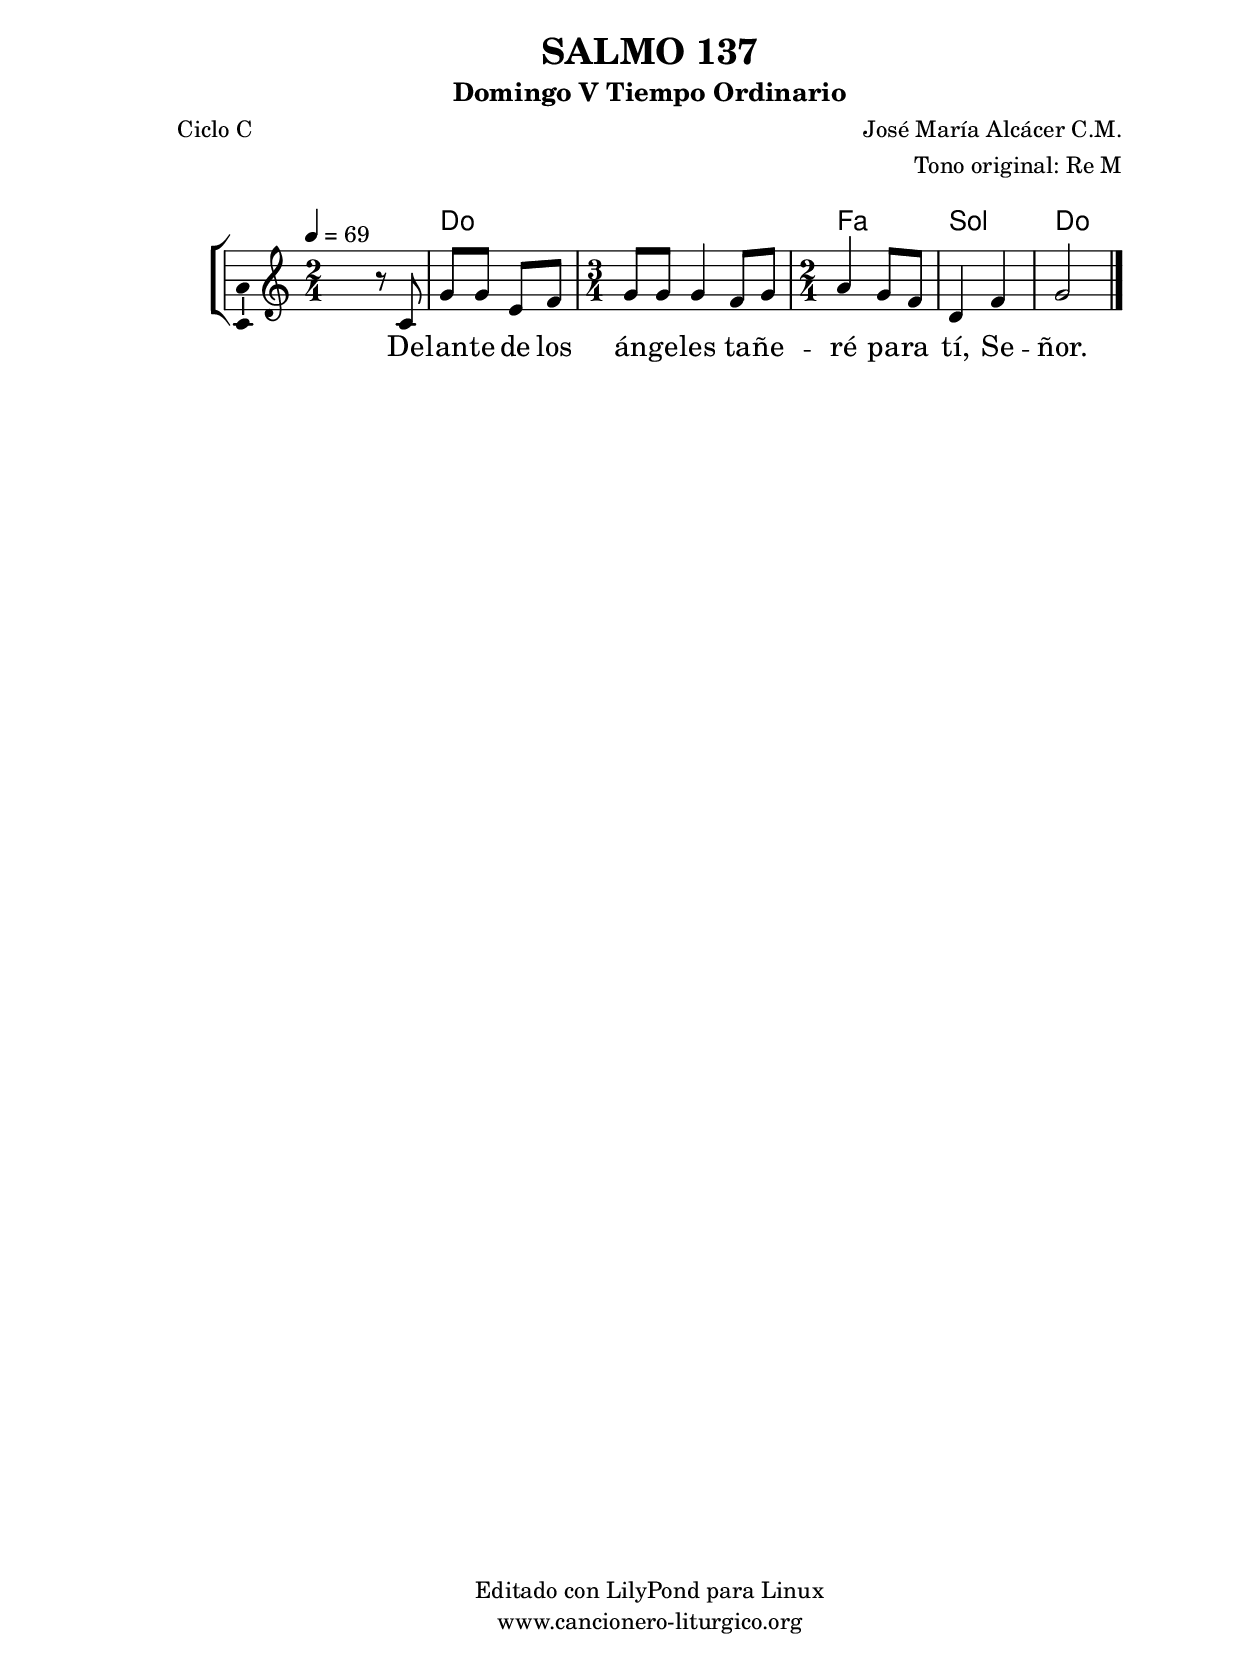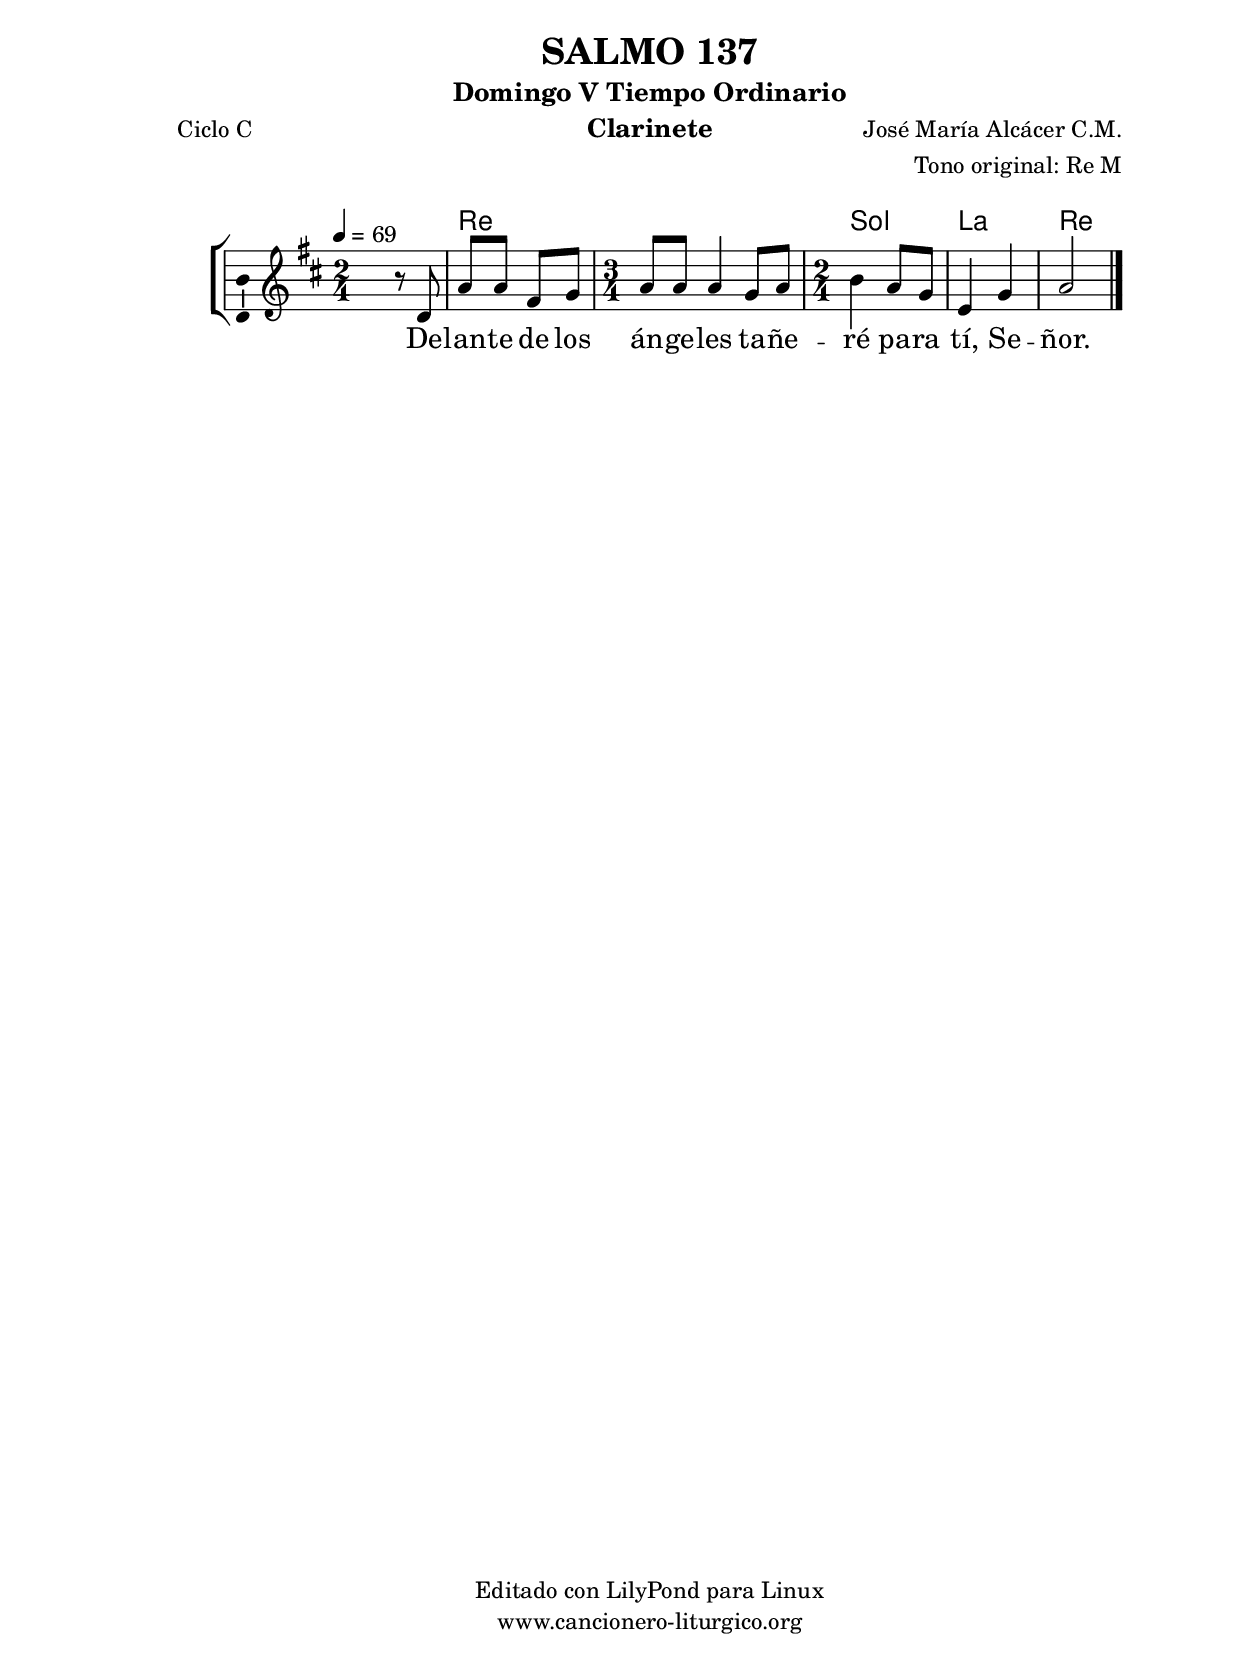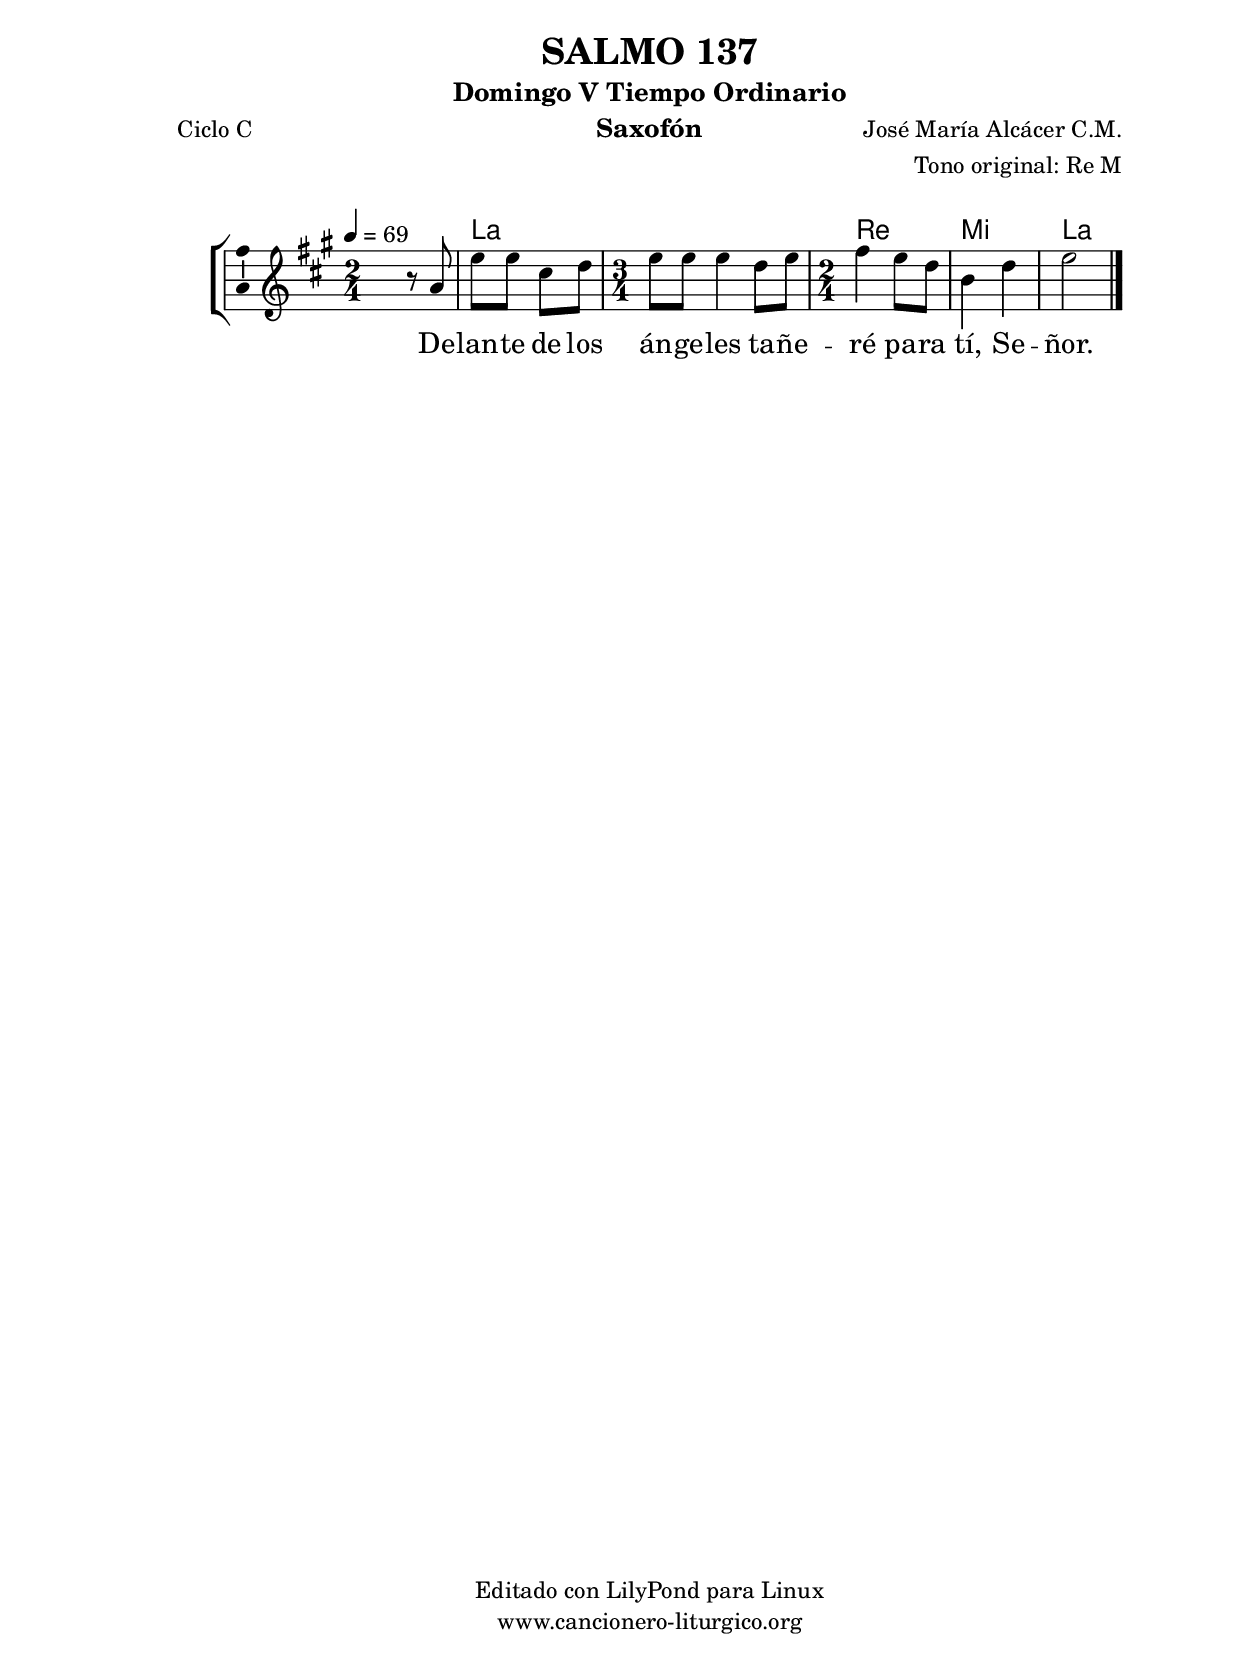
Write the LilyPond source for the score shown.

%
%para convertir .midi en .wav:
%timidity filename.midi -Ow -o finename.wav
%
%
%Para convertir de .wav a .mp3:
%lame -h -m j filename.wav
%
%
%para escuchar el midi:
%timidity nombrefichero.midi
%


%versión de lilypond para la que se ha escrito esta partitura:
\version "2.16.0"

	%Tamaño papel
	#(set-default-paper-size "a4")
	%Tamaño partitura
	#(set-global-staff-size 20)
	%No responde al pulsar sobre una nota
	#(ly:set-option 'point-and-click #f)

%parámetros del encabezamiento:
\header {
	title = "SALMO 137"
	subtitle = "Domingo V Tiempo Ordinario"
	composer = "José María Alcácer C.M."
	poet = "Ciclo C"
	meter = ""
	arranger = "Tono original: Re M"
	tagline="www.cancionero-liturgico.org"
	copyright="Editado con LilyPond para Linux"
	}

%parámetros asociados al papel:
\paper  {
	oddHeaderMarkup = \markup {\fill-line { \on-the-fly #not-first-page \fromproperty #'header:title \on-the-fly #not-first-page \fromproperty #'header:composer }}
	evenHeaderMarkup = \markup {\fill-line { \fromproperty #'header:composer \fromproperty #'header:title }}
	#(set-paper-size "a4")
	print-page-number = ##f
	first-page-number = 1
	print-first-page-number = ##f
%	head-separation = 3.0 \cm
	top-margin = 2.0 \cm
	bottom-margin = 0.5\cm
%%%	bottom-margin = -1.0\cm
	left-margin = 3.0 \cm
	line-width = 16.0 \cm 
	indent = 8\mm
	interscoreline = 2.\mm
	between-system-space = 15\mm
%	para que las partituras no llenen la hoja:
	ragged-bottom = ##t
%	idem para la última hoja:
	ragged-last-bottom = ##f
%	para que las partituras llenen el ancho del papel:
	ragged-last = ##f
	after-title-space = 2.5 \cm
%page-count=1
%system-count=8

	%Flexible Vertical Spacing
%	markup-markup-spacing =
%	#'((basic-distance . 15) (minimum-distance . 15) (padding . 3))
	markup-system-spacing =
	#'((basic-distance . 15) (minimum-distance . 15) (padding . 3))
	system-system-spacing =
	#'((basic-distance . 15) (minimum-distance . 15) (padding . 3))
	score-system-spacing =
	#'((basic-distance . 15) (minimum-distance . 15) (padding . 5))
%	top-system-spacing = % header
%	#'((basic-distance . 8) (minimum-distance . 0) (padding . 3))
%	top-markup-spacing =
%	#'((basic-distance . 20) (minimum-distance . 20) (padding . 3))
	last-bottom-spacing = % footer
	#'((basic-distance . 5) (minimum-distance . 5) (padding . 3))
%	score-markup-spacing =
%	#'((basic-distance . 16) (minimum-distance . 13) (padding . 3))

	}


%parámetros que afectan a toda la partitura:
global =  {
	%clave de sol (G):
	\clef G
	%armadura:
	\transpose  d c
	\key d \major
	\tempo 4=69
	\set Score.tempoHideNote = ##f
	}


acordes = {
	\italianChords
	\chordmode {
	\transpose  d c
{
s2 d2 d2. g2 a d
	}
	}
}


melodia = 
	\transpose  d c
{
	\relative c'{
	\time 2/4

s4 r8 d8
a'8 a fis g
\time 3/4
a8 a a4 g8 a
\time 2/4
b4 a8 g
e4 g
a2

	\bar "|."
	}
	}


texto = \lyricmode {
De -- lan -- te de los án -- ge -- les
ta -- ñe -- ré pa -- ra tí, Se -- ñor.
	}


acordesStaff = \context ChordNames = acordesStaff <<
	\set chordChanges = ##t
	\acordes
	>>


vozStaff = \context Voice = vozStaff
\with {\consists "Ambitus_engraver"}
<<
%	\set Staff.instrumentName = ""
%	\set Staff.shortInstrumentName = ""
%	\set Staff.midiInstrument = #"clarinet"
%	\set Staff.midiInstrument = #"cello"
%	\set Staff.midiInstrument = #"flute"
	\set Staff.midiInstrument = #"electric guitar (jazz)"
%	\set Staff.midiInstrument = #"english horn"
%	\set Staff.midiInstrument = #"violin"
%	\set Staff.midiInstrument = #"glockenspiel"
	\set Staff.midiMinimumVolume = #0.7
	\set Staff.midiMaximumVolume = #0.9
	\global
	\melodia
	>>


textoStaff = \context Lyrics = textoStaff <<
	\lyricsto vozStaff \texto
	>>

\book {
	\score {
		\context ChoirStaff {
			\override StaffGroup.SystemStartBracket #'collapse-height = #1
			\override Score.SystemStartBar #'collapse-height = #1
			<<
			\acordesStaff
			\vozStaff
			\textoStaff
			>>
			}
		\layout {
	    		\context {
				\Lyrics
				\override LyricText #'font-size = #2
				}
	   		 \context {
				\Score
				%fontSize = #3
				\override StaffSymbol #'staff-space = #(magstep +3)
				%\override Beam #'thickness = #0.55
				%\override SpacingSpanner #'spacing-increment = #1.0
				%\override Slur #'height-limit = #1.5
				}
			}
		}
	\score {
		\unfoldRepeats
		\context ChoirStaff {
			<<
			\acordesStaff
			\vozStaff
			>>
			}
		\midi {
	  		\context {
	  			\Score
				tempoWholesPerMinute = #(ly:make-moment 70 4)
				}
			}
		}
	}

%Partitura para clarinete
#(define output-suffix "C")
\book {
	\header{
		instrument = "Clarinete"
		}
	\score {
		\context ChoirStaff {
			\override StaffGroup.SystemStartBracket #'collapse-height = #1
			\override Score.SystemStartBar #'collapse-height = #1
\transpose c d
			<<
			\acordesStaff
			\vozStaff
			\textoStaff
			>>
			}
		\layout {
	    		\context {
				\Lyrics
				\override LyricText #'font-size = #2
				}
	   		 \context {
				\Score
				%fontSize = #3
				\override StaffSymbol #'staff-space = #(magstep +3)
				%\override Beam #'thickness = #0.55
				%\override SpacingSpanner #'spacing-increment = #1.0
				%\override Slur #'height-limit = #1.5
				}
			}
		}
	}

%Partitura para saxofón
#(define output-suffix "S")
\book {
	\header{
		instrument = "Saxofón"
		}
	\score {
		\context ChoirStaff {
			\override StaffGroup.SystemStartBracket #'collapse-height = #1
			\override Score.SystemStartBar #'collapse-height = #1
\transpose c a
			<<
			\acordesStaff
			\vozStaff
			\textoStaff
			>>
			}
		\layout {
	    		\context {
				\Lyrics
				\override LyricText #'font-size = #2
				}
	   		 \context {
				\Score
				%fontSize = #3
				\override StaffSymbol #'staff-space = #(magstep +3)
				%\override Beam #'thickness = #0.55
				%\override SpacingSpanner #'spacing-increment = #1.0
				%\override Slur #'height-limit = #1.5
				}
			}
		}
	}

